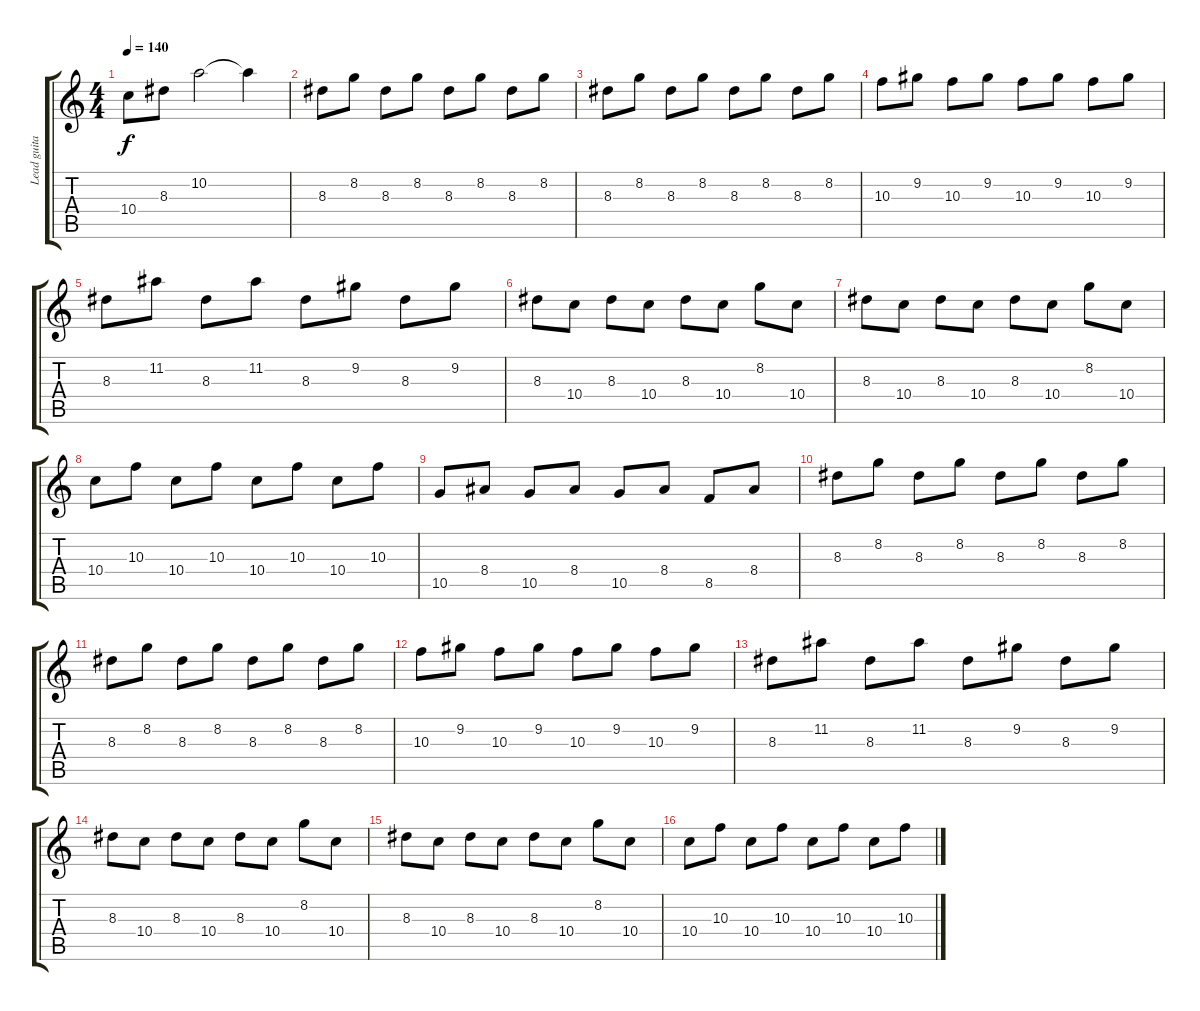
\track ("Lead guitar 1" "Lead guita") {instrument distortionguitar}
\staff {score tabs}
\tuning (E4 B3 G3 D3 A2 E2) {hide}
\ts (4 4)
\tempo 140
\clef g2
\ks c
10.4.8{dy f} 8.3.8 10.2.2 10.2{t}.4 |
8.3.8 8.2.8 8.3.8 8.2.8 8.3.8 8.2.8 8.3.8 8.2.8 |
8.3.8 8.2.8 8.3.8 8.2.8 8.3.8 8.2.8 8.3.8 8.2.8 |
10.3.8 9.2.8 10.3.8 9.2.8 10.3.8 9.2.8 10.3.8 9.2.8 |
8.3.8 11.2.8 8.3.8 11.2.8 8.3.8 9.2.8 8.3.8 9.2.8 |
8.3.8 10.4.8 8.3.8 10.4.8 8.3.8 10.4.8 8.2.8 10.4.8 |
8.3.8 10.4.8 8.3.8 10.4.8 8.3.8 10.4.8 8.2.8 10.4.8 |
10.4.8 10.3.8 10.4.8 10.3.8 10.4.8 10.3.8 10.4.8 10.3.8 |
10.5.8 8.4.8 10.5.8 8.4.8 10.5.8 8.4.8 8.5.8 8.4.8 |
8.3.8 8.2.8 8.3.8 8.2.8 8.3.8 8.2.8 8.3.8 8.2.8 |
8.3.8 8.2.8 8.3.8 8.2.8 8.3.8 8.2.8 8.3.8 8.2.8 |
10.3.8 9.2.8 10.3.8 9.2.8 10.3.8 9.2.8 10.3.8 9.2.8 |
8.3.8 11.2.8 8.3.8 11.2.8 8.3.8 9.2.8 8.3.8 9.2.8 |
8.3.8 10.4.8 8.3.8 10.4.8 8.3.8 10.4.8 8.2.8 10.4.8 |
8.3.8 10.4.8 8.3.8 10.4.8 8.3.8 10.4.8 8.2.8 10.4.8 |
10.4.8 10.3.8 10.4.8 10.3.8 10.4.8 10.3.8 10.4.8 10.3.8
